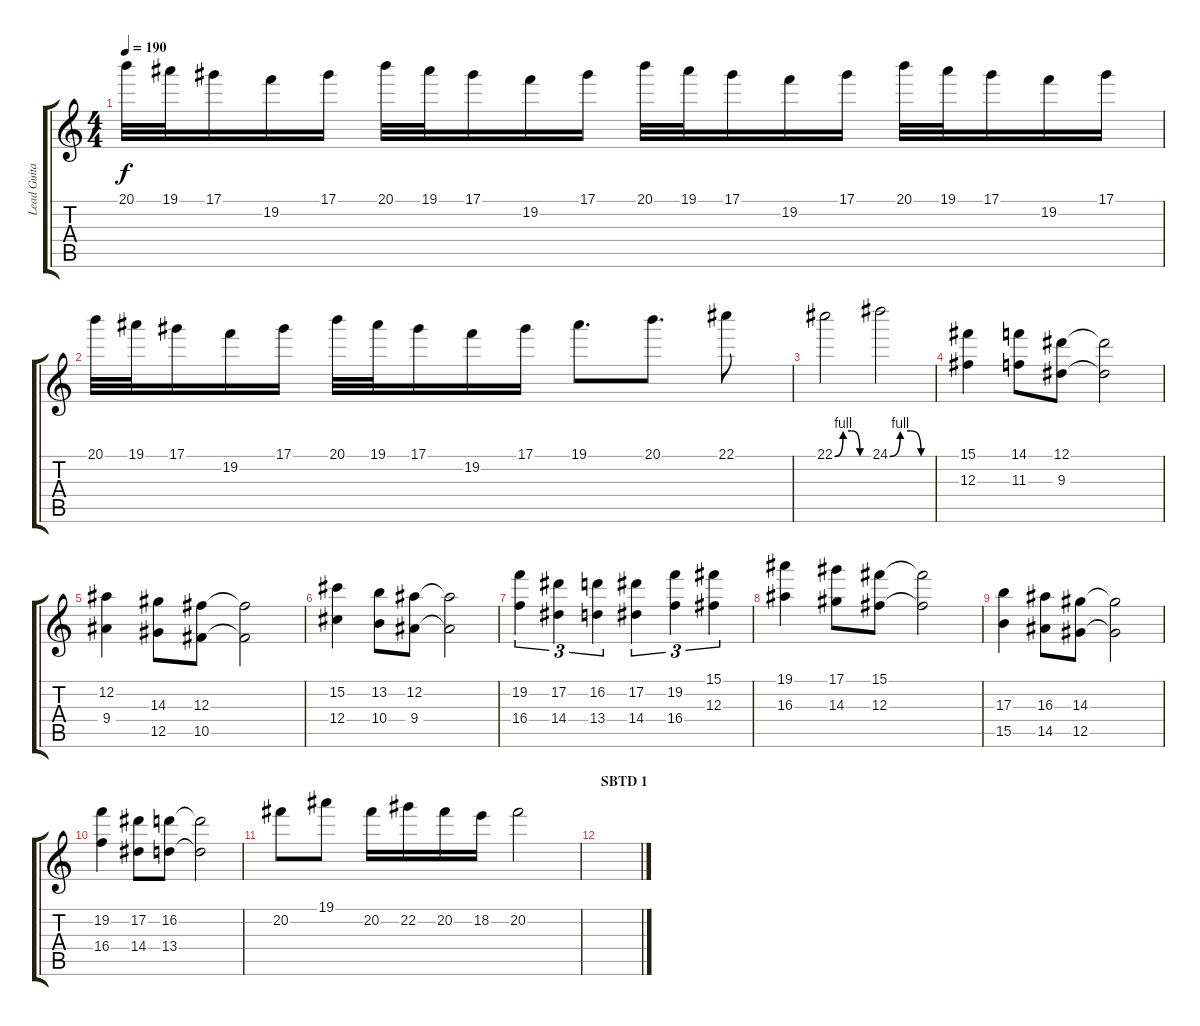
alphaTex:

\track ("Lead Guitar" "Lead Guita") {instrument distortionguitar}
\staff {score tabs}
\tuning (Eb4 Bb3 Gb3 Db3 Ab2 Eb2) {hide}
\ts (4 4)
\tempo 190
\clef g2
\ks c
20.1.32{dy f} 19.1.32 17.1.16 19.2.16 17.1.16 20.1.32 19.1.32 17.1.16 19.2.16 17.1.16 20.1.32 19.1.32 17.1.16 19.2.16 17.1.16 20.1.32 19.1.32 17.1.16 19.2.16 17.1.16 |
20.1.32 19.1.32 17.1.16 19.2.16 17.1.16 20.1.32 19.1.32 17.1.16 19.2.16 17.1.16 19.1.8{d} 20.1.8{d} 22.1.8 |
22.1{be (custom 0 0 15 4 30 4 45 0 60 0)}.2 24.1{be (custom 0 0 15 4 30 4 45 0 60 0)}.2 |
(15.1 12.3).4 (14.1 11.3).8 (12.1 9.3).8 (12.1{t} 9.3{t}).2 |
(12.2 9.4).4 (14.3 12.5).8 (12.3 10.5).8 (12.3{t} 10.5{t}).2 |
(15.2 12.4).4 (13.2 10.4).8 (12.2 9.4).8 (12.2{t} 9.4{t}).2 |
(19.2 16.4).4{tu (3 2)} (17.2 14.4).4{tu (3 2)} (16.2 13.4).4{tu (3 2)} (17.2 14.4).4{tu (3 2)} (19.2 16.4).4{tu (3 2)} (15.1 12.3).4{tu (3 2)} |
(19.1 16.3).4 (17.1 14.3).8 (15.1 12.3).8 (15.1{t} 12.3{t}).2 |
(17.3 15.5).4 (16.3 14.5).8 (14.3 12.5).8 (14.3{t} 12.5{t}).2 |
(19.2 16.4).4 (17.2 14.4).8 (16.2 13.4).8 (16.2{t} 13.4{t}).2 |
20.2.8 19.1.8 20.2.16 22.2.16 20.2.16 18.2.16 20.2.2 |
\section ("" "SBTD 1")
